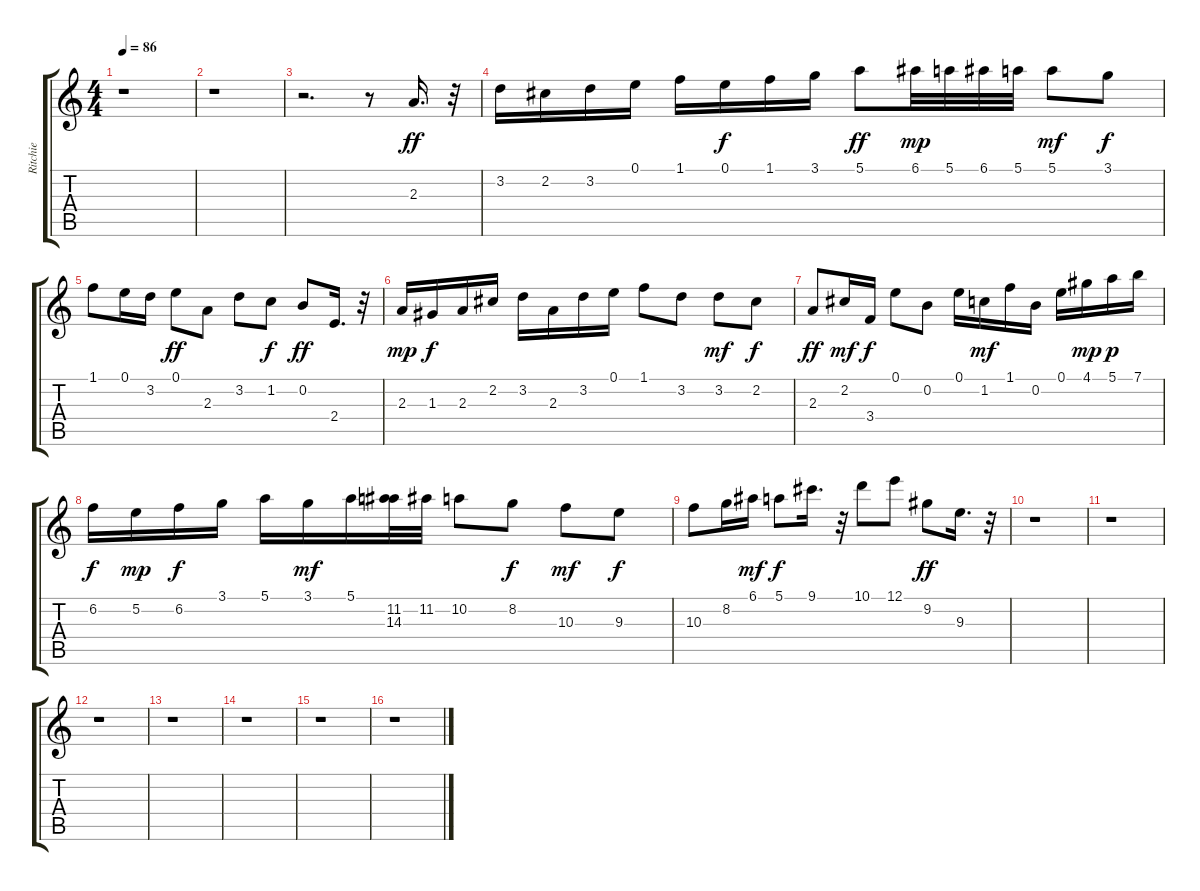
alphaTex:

\track ("Ritchie" "Ritchie") {instrument electricguitarjazz}
\staff {score tabs}
\tuning (E4 B3 G3 D3 A2 E2) {hide}
\ts (4 4)
\tempo 86
\clef g2
\ks c
r.1{dy ff} |
r.1 |
r.2{d} r.8 2.3.16{d volume 16 balance 14 instrument electricguitarjazz} r.32 |
3.2.16 2.2.16 3.2.16 0.1.16 1.1.16 0.1.16{dy f} 1.1.16 3.1.16 5.1.8{dy ff} 6.1.32{dy mp} 5.1.32 6.1.32 5.1.32 5.1.8{dy mf} 3.1.8{dy f} |
1.1.8 0.1.16 3.2.16 0.1.8{dy ff} 2.3.8 3.2.8 1.2.8{dy f} 0.2.8{dy ff} 2.4.16{d} r.32 |
2.3.16{dy mp} 1.3.16{dy f} 2.3.16 2.2.16 3.2.16 2.3.16 3.2.16 0.1.16 1.1.8 3.2.8 3.2.8{dy mf} 2.2.8{dy f} |
2.3.8{dy ff} 2.2.16{dy mf} 3.4.16{dy f} 0.1.8 0.2.8 0.1.16 1.2.16{dy mf} 1.1.16 0.2.16 0.1.16 4.1.16{dy mp} 5.1.16{dy p} 7.1.16 |
6.2.16{dy f} 5.2.16{dy mp} 6.2.16{dy f} 3.1.16 5.1.16 3.1.16{dy mf} 5.1.16 (11.2 14.3).32 11.2.32 10.2.8 8.2.8{dy f} 10.3.8{dy mf} 9.3.8{dy f} |
10.3.8 8.2.16 6.1.16{dy mf} 5.1.8{dy f} 9.1.16{d} r.32 10.1.8 12.1.8 9.2.8{dy ff} 9.3.16{d} r.32 |
r.1 |
r.1 |
r.1 |
r.1 |
r.1 |
r.1 |
r.1
